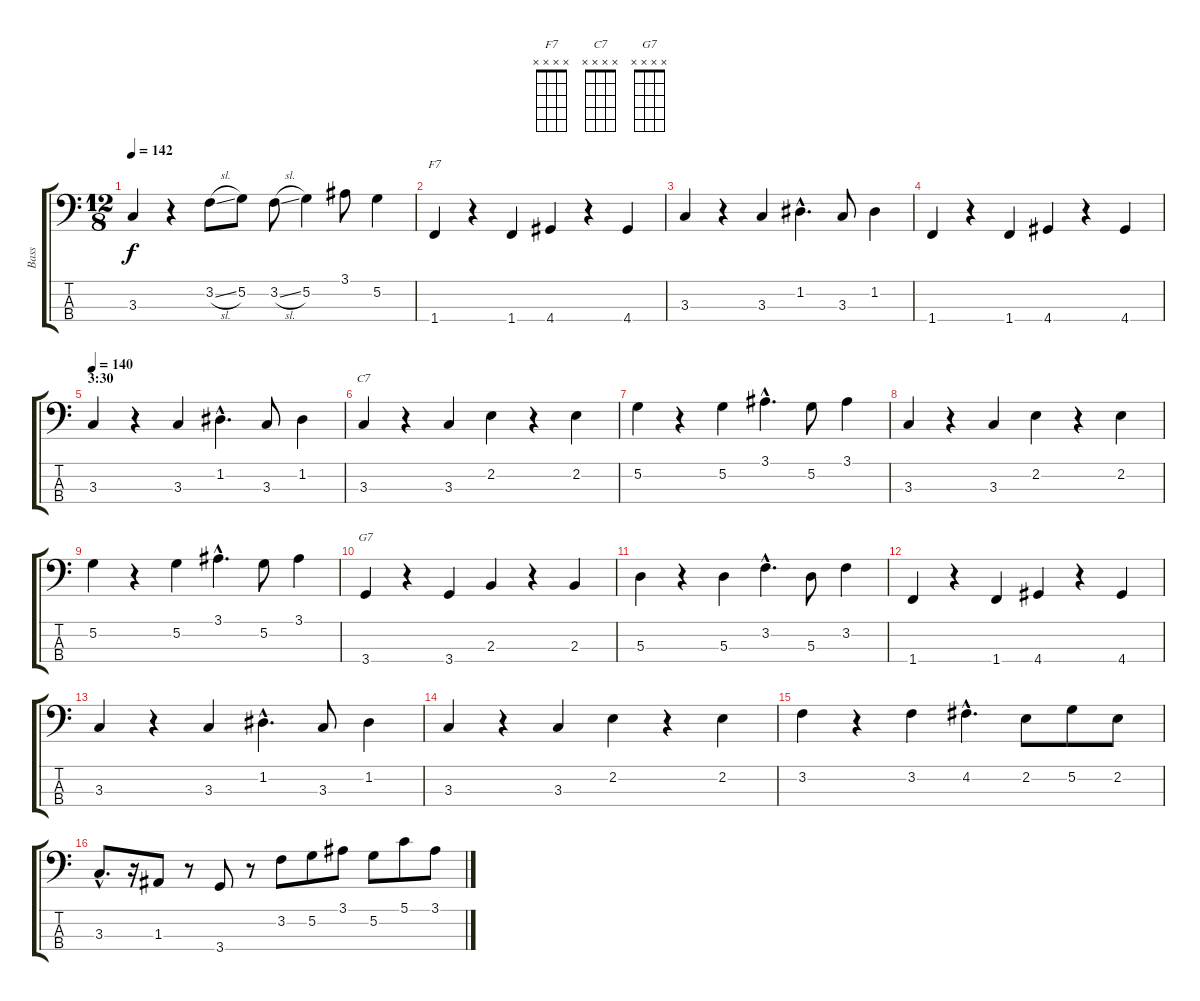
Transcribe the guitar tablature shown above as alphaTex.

\track ("Bass" "Bass") {instrument electricbassfinger}
\staff {score tabs}
\tuning (G2 D2 A1 E1) {hide}
\chord ("F7" x x x x)
\chord ("C7" x x x x)
\chord ("G7" x x x x)
\ts (12 8)
\tempo 142
\clef f4
\ks c
3.3.4{dy f} r.4 3.2{sl}.8 5.2.8 3.2{sl}.8 5.2.4 3.1.8 5.2.4 |
1.4.4{ch "F7"} r.4 1.4.4 4.4.4 r.4 4.4.4 |
3.3.4 r.4 3.3.4 1.2{hac}.4{d} 3.3.8 1.2.4 |
1.4.4 r.4 1.4.4 4.4.4 r.4 4.4.4 |
\section ("" "3:30")
\tempo 140
3.3.4 r.4 3.3.4 1.2{hac}.4{d} 3.3.8 1.2.4 |
3.3.4{ch "C7"} r.4 3.3.4 2.2.4 r.4 2.2.4 |
5.2.4 r.4 5.2.4 3.1{hac}.4{d} 5.2.8 3.1.4 |
3.3.4 r.4 3.3.4 2.2.4 r.4 2.2.4 |
5.2.4 r.4 5.2.4 3.1{hac}.4{d} 5.2.8 3.1.4 |
3.4.4{ch "G7"} r.4 3.4.4 2.3.4 r.4 2.3.4 |
5.3.4 r.4 5.3.4 3.2{hac}.4{d} 5.3.8 3.2.4 |
1.4.4 r.4 1.4.4 4.4.4 r.4 4.4.4 |
3.3.4 r.4 3.3.4 1.2{hac}.4{d} 3.3.8 1.2.4 |
3.3.4 r.4 3.3.4 2.2.4 r.4 2.2.4 |
3.2.4 r.4 3.2.4 4.2{hac}.4{d} 2.2.8 5.2.8 2.2.8 |
3.3{hac}.8{d} r.16 1.3.8 r.8 3.4.8 r.8 3.2.8 5.2.8 3.1.8 5.2.8 5.1.8 3.1.8
